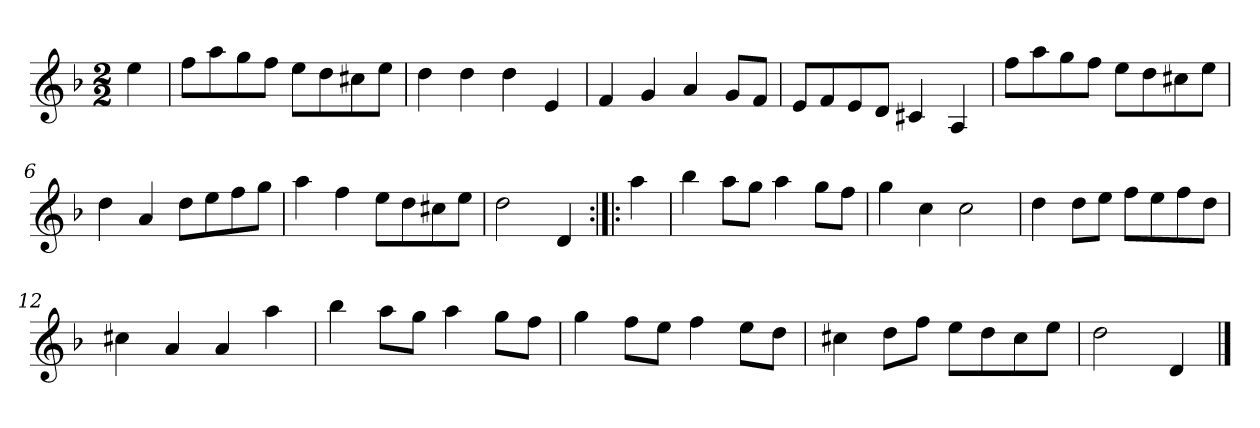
**kern
*part1
*staff1
*clefG2
*k[b-]
*d:
*M2/2
*MM120
=
4ee
=1
8ff\L
8aa\
8gg\
8ff\J
8ee\L
8dd\
8cc#X\
8ee\J
=2
4dd
4dd
4dd
4e
=3
4f
4g
4a
8g/L
8f/J
=4
8e/L
8f/
8e/
8d/J
4c#X
4A
=5
8ff\L
8aa\
8gg\
8ff\J
8ee\L
8dd\
8cc#X\
8ee\J
=6
4dd
4a
8dd\L
8ee\
8ff\
8gg\J
=7
4aa
4ff
8ee\L
8dd\
8cc#X\
8ee\J
=8
2dd
4d
=:|!|:
4aa
=9
4bb-
8aa\L
8gg\J
4aa
8gg\L
8ff\J
=10
4gg
4cc
2cc
=11
4dd
8dd\L
8ee\J
8ff\L
8ee\
8ff\
8dd\J
=12
4cc#X
4a
4a
4aa
=13
4bb-
8aa\L
8gg\J
4aa
8gg\L
8ff\J
=14
4gg
8ff\L
8ee\J
4ff
8ee\L
8dd\J
=15
4cc#X
8dd\L
8ff\J
8ee\L
8dd\
8cc#\
8ee\J
=16
2dd
4d
==
*-
